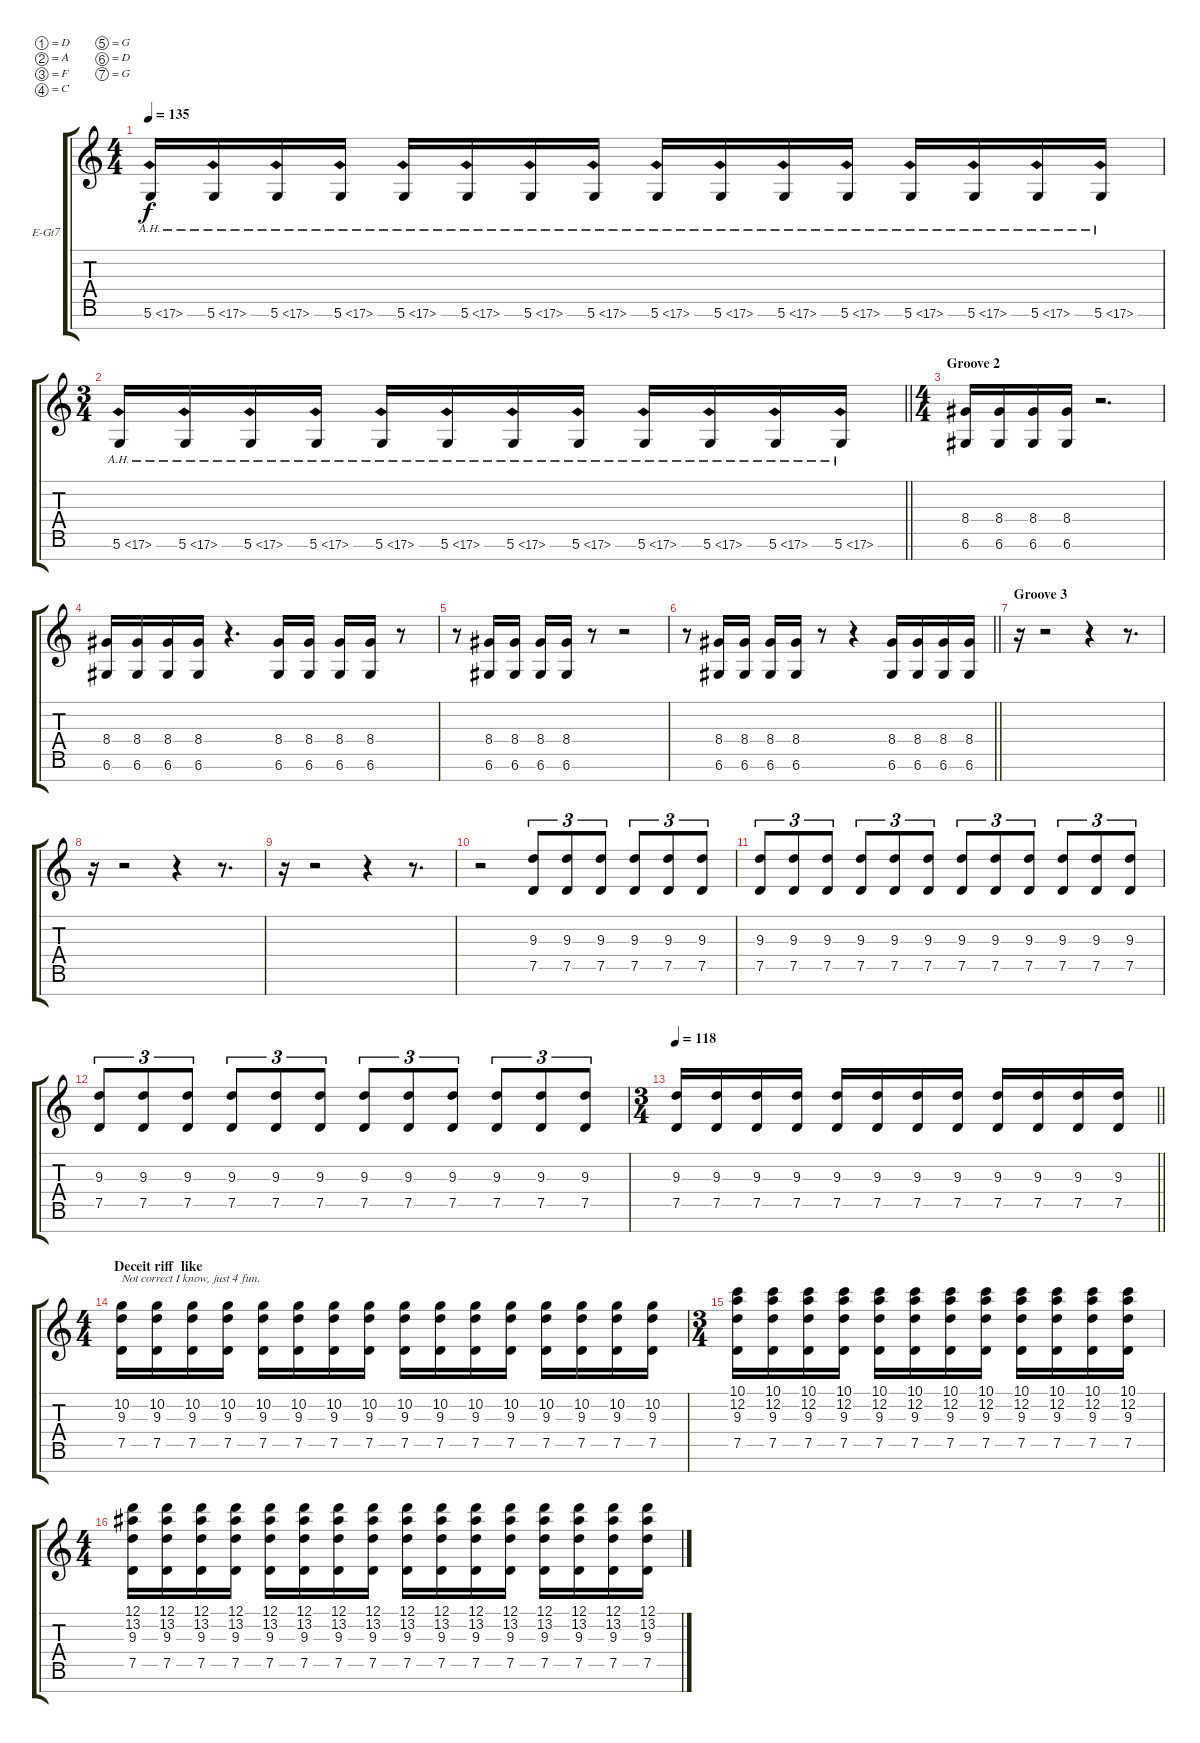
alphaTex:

\bracketExtendMode groupsimilarinstruments
\firstSystemTrackNameOrientation horizontal
\otherSystemsTrackNameOrientation horizontal
\track ("Guitare Add" "E-Gt7") {instrument distortionguitar}
\staff {score tabs}
\tuning (D4 A3 F3 C3 G2 D2 G1)
\ts (4 4)
\beaming (8 2 2 2 2)
\tempo 135
\clef g2
\ks c
5.6{ah 12}.16{dy f} 5.6{ah 12}.16 5.6{ah 12}.16 5.6{ah 12}.16 5.6{ah 12}.16 5.6{ah 12}.16 5.6{ah 12}.16 5.6{ah 12}.16 5.6{ah 12}.16 5.6{ah 12}.16 5.6{ah 12}.16 5.6{ah 12}.16 5.6{ah 12}.16 5.6{ah 12}.16 5.6{ah 12}.16 5.6{ah 12}.16 |
\ts (3 4)
\beaming (8 2 2 2)
\barLineRight lightlight
5.6{ah 12}.16 5.6{ah 12}.16 5.6{ah 12}.16 5.6{ah 12}.16 5.6{ah 12}.16 5.6{ah 12}.16 5.6{ah 12}.16 5.6{ah 12}.16 5.6{ah 12}.16 5.6{ah 12}.16 5.6{ah 12}.16 5.6{ah 12}.16 |
\ts (4 4)
\beaming (8 2 2 2 2)
\section ("" "Groove 2")
(8.4 6.6).16 (8.4 6.6).16 (8.4 6.6).16 (8.4 6.6).16 r.2{d} |
(8.4 6.6).16 (8.4 6.6).16 (8.4 6.6).16 (8.4 6.6).16 r.4{d} (8.4 6.6).16 (8.4 6.6).16 (8.4 6.6).16 (8.4 6.6).16 r.8 |
r.8 (8.4 6.6).16 (8.4 6.6).16 (8.4 6.6).16 (8.4 6.6).16 r.8 r.2 |
\barLineRight lightlight
r.8 (8.4 6.6).16 (8.4 6.6).16 (8.4 6.6).16 (8.4 6.6).16 r.8 r.4 (8.4 6.6).16 (8.4 6.6).16 (8.4 6.6).16 (8.4 6.6).16 |
\section ("" "Groove 3")
r.16 r.2 r.4 r.8{d} |
r.16 r.2 r.4 r.8{d} |
r.16 r.2 r.4 r.8{d} |
r.2 (9.3 7.5).8{tu (3 2)} (9.3 7.5).8{tu (3 2)} (9.3 7.5).8{tu (3 2)} (9.3 7.5).8{tu (3 2)} (9.3 7.5).8{tu (3 2)} (9.3 7.5).8{tu (3 2)} |
(9.3 7.5).8{tu (3 2)} (9.3 7.5).8{tu (3 2)} (9.3 7.5).8{tu (3 2)} (9.3 7.5).8{tu (3 2)} (9.3 7.5).8{tu (3 2)} (9.3 7.5).8{tu (3 2)} (9.3 7.5).8{tu (3 2)} (9.3 7.5).8{tu (3 2)} (9.3 7.5).8{tu (3 2)} (9.3 7.5).8{tu (3 2)} (9.3 7.5).8{tu (3 2)} (9.3 7.5).8{tu (3 2)} |
(9.3 7.5).8{tu (3 2)} (9.3 7.5).8{tu (3 2)} (9.3 7.5).8{tu (3 2)} (9.3 7.5).8{tu (3 2)} (9.3 7.5).8{tu (3 2)} (9.3 7.5).8{tu (3 2)} (9.3 7.5).8{tu (3 2)} (9.3 7.5).8{tu (3 2)} (9.3 7.5).8{tu (3 2)} (9.3 7.5).8{tu (3 2)} (9.3 7.5).8{tu (3 2)} (9.3 7.5).8{tu (3 2)} |
\ts (3 4)
\beaming (8 2 2 2)
\tempo 118
\barLineRight lightlight
(9.3 7.5).16 (9.3 7.5).16 (9.3 7.5).16 (9.3 7.5).16 (9.3 7.5).16 (9.3 7.5).16 (9.3 7.5).16 (9.3 7.5).16 (9.3 7.5).16 (9.3 7.5).16 (9.3 7.5).16 (9.3 7.5).16 |
\ts (4 4)
\beaming (8 2 2 2 2)
\section ("" "Deceit riff  like")
(10.2 9.3 7.5).16{txt "Not correct I know, just 4 fun."} (10.2 9.3 7.5).16 (10.2 9.3 7.5).16 (10.2 9.3 7.5).16 (10.2 9.3 7.5).16 (10.2 9.3 7.5).16 (10.2 9.3 7.5).16 (10.2 9.3 7.5).16 (10.2 9.3 7.5).16 (10.2 9.3 7.5).16 (10.2 9.3 7.5).16 (10.2 9.3 7.5).16 (10.2 9.3 7.5).16 (10.2 9.3 7.5).16 (10.2 9.3 7.5).16 (10.2 9.3 7.5).16 |
\ts (3 4)
\beaming (8 2 2 2)
(10.1 12.2 9.3 7.5).16 (10.1 12.2 9.3 7.5).16 (10.1 12.2 9.3 7.5).16 (10.1 12.2 9.3 7.5).16 (10.1 12.2 9.3 7.5).16 (10.1 12.2 9.3 7.5).16 (10.1 12.2 9.3 7.5).16 (10.1 12.2 9.3 7.5).16 (10.1 12.2 9.3 7.5).16 (10.1 12.2 9.3 7.5).16 (10.1 12.2 9.3 7.5).16 (10.1 12.2 9.3 7.5).16 |
\ts (4 4)
\beaming (8 2 2 2 2)
(12.1 13.2 9.3 7.5).16 (12.1 13.2 9.3 7.5).16 (12.1 13.2 9.3 7.5).16 (12.1 13.2 9.3 7.5).16 (12.1 13.2 9.3 7.5).16 (12.1 13.2 9.3 7.5).16 (12.1 13.2 9.3 7.5).16 (12.1 13.2 9.3 7.5).16 (12.1 13.2 9.3 7.5).16 (12.1 13.2 9.3 7.5).16 (12.1 13.2 9.3 7.5).16 (12.1 13.2 9.3 7.5).16 (12.1 13.2 9.3 7.5).16 (12.1 13.2 9.3 7.5).16 (12.1 13.2 9.3 7.5).16 (12.1 13.2 9.3 7.5).16
